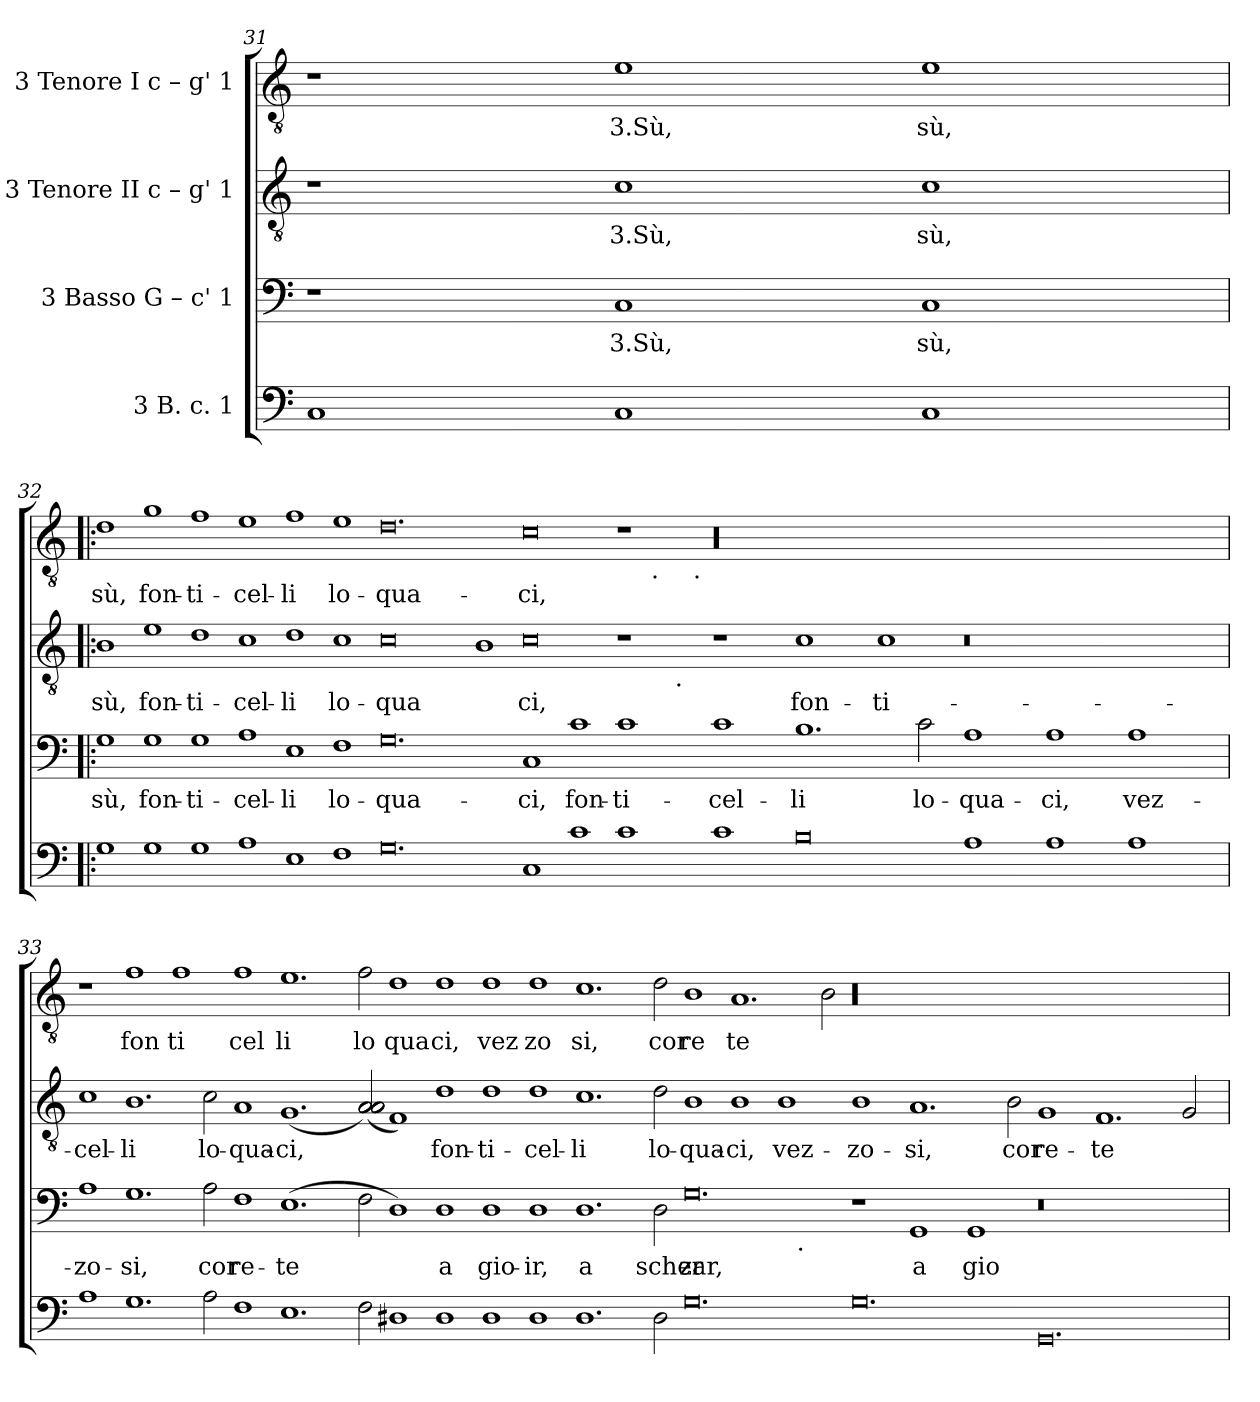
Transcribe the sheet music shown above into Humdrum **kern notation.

**kern	**kern	**text	**kern	**text	**kern	**text
*part4	*part3	*part3	*part2	*part2	*part1	*part1
*staff4	*staff3	*staff3	*staff2	*staff2	*staff1	*staff1
*I"3  B. c.  1	*I"3  Basso  G – c'  1	*	*I"3  Tenore II  c – g'  1	*	*I"3  Tenore I  c – g'  1	*
!!LO:LB:g=z
*clefF4	*clefF4	*	*clefGv2	*	*clefGv2	*
*k[]	*k[]	*	*k[]	*	*k[]	*
*C:	*C:	*	*C:	*	*C:	*
=31	=31	=31	=31	=31	=31	=31
1C	1r	.	1r	.	1r	.
!	!	!LO:LY:b:rj	!	!LO:LY:b:rj	!	!LO:LY:b:rj
1C	1C	3.Sù,	1c	3.Sù,	1e	3.Sù,
!	!	!LO:LY:b:rj	!	!LO:LY:b:rj	!	!LO:LY:b:rj
1C	1C	sù,	1c	sù,	1e	sù,
=32!|:	=32!|:	=32!|:	=32!|:	=32!|:	=32!|:	=32!|:
!	!	!LO:LY:b:rj	!	!LO:LY:b:rj	!	!LO:LY:b:rj
*	*	*	*^	*	*^	*
*	*	*	*	*	*	*	*^	*
1G	1G	sù,	1B	1ryy	sù,	1d	1ryy	1ryy	sù,
!	!	!LO:LY:b:rj	!	!	!LO:LY:b:rj	!	!	!	!LO:LY:b:rj
1G	1G	fon-	1e	1ryy	fon-	1g	1ryy	1ryy	fon-
!	!	!LO:LY:b:rj	!	!	!LO:LY:b:rj	!	!	!	!LO:LY:b:rj
1G	1G	-ti-	1d	1ryy	-ti-	1f	1ryy	1ryy	-ti-
!	!	!LO:LY:b:rj	!	!	!LO:LY:b:rj	!	!	!	!LO:LY:b:rj
1A	1A	-cel-	1c	1ryy	-cel-	1e	1ryy	1ryy	-cel-
!	!	!LO:LY:b:rj	!	!	!LO:LY:b:rj	!	!	!	!LO:LY:b:rj
1E	1E	-li	1d	1ryy	-li	1f	1ryy	1ryy	-li
!	!	!LO:LY:b:rj	!	!	!LO:LY:b:rj	!	!	!	!LO:LY:b:rj
1F	1F	lo-	1c	1ryy	lo-	1e	1ryy	1ryy	lo-
!	!	!LO:LY:b:rj	!	!	!LO:LY:b:rj	!	!	!	!LO:LY:b:rj
0.G	0.G	-qua-	0c	1ryy	-qua-	0.d	1ryy	1ryy	-qua-
.	.	.	.	1ryy	.	.	1ryy	1ryy	.
!	!	!	!	!	!LO:LY:b:rj	!	!	!	!
.	.	.	1B	1ryy	--	.	1ryy	4%15ryy	.
!	!	!LO:LY:b:rj	!	!	!LO:LY:b:rj	!	!	!	!LO:LY:b:rj
1C	1C	-ci,	0c	1ryy	-ci,	0c	1ryy	.	-ci,
!	!	!LO:LY:b:rj	!	!	!	!	!	!	!
1c	1c	fon-	.	1ryy	.	.	1ryy	.	.
!	!	!LO:LY:b:rj	!	!	!	!	!	!	!
1c	1c	-ti-	1r	2ryy	.	1r	4ryy	.	.
.	.	.	.	.	.	.	16ryy	.	.
.	.	.	.	.	.	.	64ryy	.	.
!	!	!	!	!	!	!	!LO:TX:b:t=.	!	!
.	.	.	.	.	.	.	1ryy	.	.
.	.	.	.	32.ryy	.	.	.	.	.
!	!	!	!	!LO:TX:b:t=.	!	!	!	!	!
.	.	.	.	1ryy	.	.	.	.	.
!	!	!	!	!	!	!	!	!LO:TX:b:t=.	!
.	.	.	.	.	.	.	.	1ryy	.
!	!	!LO:LY:b:rj	!	!	!	!	!	!	!
1c	1c	-cel-	1r	.	.	00.r	.	.	.
.	.	.	.	.	.	.	1ryy	.	.
.	.	.	.	1ryy	.	.	.	.	.
.	.	.	.	.	.	.	.	1ryy	.
!	!	!LO:LY:b:rj	!	!	!LO:LY:b:rj	!	!	!	!
0B	1.B	-li	1c	.	fon-	.	.	.	.
.	.	.	.	.	.	.	1ryy	.	.
.	.	.	.	1ryy	.	.	.	.	.
.	.	.	.	.	.	.	.	1ryy	.
!	!	!	!	!	!LO:LY:b:rj	!	!	!	!
.	.	.	1c	.	-ti-	.	.	.	.
.	.	.	.	.	.	.	1ryy	.	.
!	!	!LO:LY:b:rj	!	!	!	!	!	!	!
.	2c\	lo-	.	.	.	.	.	.	.
.	.	.	.	1ryy	.	.	.	.	.
.	.	.	.	.	.	.	.	1ryy	.
!	!	!LO:LY:b:rj	!	!	!	!	!	!	!
1A	1A	-qua-	0.r	.	.	.	.	.	.
.	.	.	.	.	.	.	1ryy	.	.
.	.	.	.	1ryy	.	.	.	.	.
.	.	.	.	.	.	.	.	1ryy	.
!	!	!LO:LY:b:rj	!	!	!	!	!	!	!
1A	1A	-ci,	.	.	.	.	.	.	.
.	.	.	.	.	.	.	1ryy	.	.
.	.	.	.	1ryy	.	.	.	.	.
.	.	.	.	.	.	.	.	1ryy	.
!	!	!LO:LY:b:rj	!	!	!	!	!	!	!
1A	1A	vez-	.	.	.	.	.	.	.
.	.	.	.	.	.	.	2ryy	.	.
.	.	.	.	4ryy	.	.	.	.	.
.	.	.	.	.	.	.	.	4ryy	.
.	.	.	.	8ryy	.	.	.	.	.
.	.	.	.	.	.	.	8ryy	.	.
.	.	.	.	16ryy	.	.	.	.	.
.	.	.	.	.	.	.	32.ryy	.	.
.	.	.	.	64ryy	.	.	.	.	.
!!LO:PB:g=z
=33	=33	=33	=33	=33	=33	=33	=33	=33	=33
!	!	!	!	!	!	!LO:TX:b:t=.	!	!	!
!	!	!	!	!	!	!LO:TX:b:t=.	!	!	!
!	!	!LO:LY:b:rj	!	!	!LO:LY:b:rj	!	!	!	!
*	*	*	*v	*v	*	*	*	*	*
*	*^	*	*	*	*v	*v	*v	*
1A	1A	1ryy	-zo-	1c	-cel-	1r	.
!	!	!	!LO:LY:b:rj	!	!LO:LY:b:rj	!	!LO:LY:b:rj
1.G	1.G	1ryy	-si,	1.B	-li	1f	fon
!	!	!	!	!	!	!	!LO:LY:b:rj
.	.	1ryy	.	.	.	1f	ti
!	!	!	!LO:LY:b:rj	!	!LO:LY:b:rj	!	!
2A\	2A\	.	cor-	2c\	lo-	.	.
!	!	!	!LO:LY:b:rj	!	!LO:LY:b:rj	!	!LO:LY:b:rj
1F	1F	1ryy	-re-	1A	-qua-	1f	cel
!	!	!	!LO:LY:b:rj	!	!LO:LY:b:rj	!	!LO:LY:b:rj
1.E	(>1.E	1ryy	-te	(<1.G	-ci,	1.e	li
.	.	1ryy	.	.	.	.	.
!	!	!	!LO:LY:b:rj	!	!LO:LY:b:rj	!	!LO:LY:b:rj
2F\	2F\	.	.	(<2A/ 2A/ 2A/ 2A/)	.	2f\	lo
!	!	!	!LO:LY:b:rj	!	!LO:LY:b:rj	!	!LO:LY:b:rj
1D#	1D)	1ryy	.	1F)	.	1d	qua
!	!	!	!LO:LY:b:rj	!	!LO:LY:b:rj	!	!LO:LY:b:rj
1D#	1D	1ryy	a	1d	fon-	1d	ci,
!	!	!	!LO:LY:b:rj	!	!LO:LY:b:rj	!	!LO:LY:b:rj
1D#	1D	1ryy	gio-	1d	-ti-	1d	vez
!	!	!	!LO:LY:b:rj	!	!LO:LY:b:rj	!	!LO:LY:b:rj
1D#	1D	1ryy	-ir,	1d	-cel-	1d	zo
!	!	!	!LO:LY:b:rj	!	!LO:LY:b:rj	!	!LO:LY:b:rj
1.D#	1.D	1ryy	a	1.c	-li	1.c	si,
.	.	1ryy	.	.	.	.	.
!	!	!	!LO:LY:b:rj	!	!LO:LY:b:rj	!	!LO:LY:b:rj
2D#\	2D\	.	scher-	2d\	lo-	2d\	cor
!	!	!	!LO:LY:b:rj	!	!LO:LY:b:rj	!	!LO:LY:b:rj
0.G	0.G	1ryy	-zar,	1B	-qua-	1B	re
!	!	!	!	!	!LO:LY:b:rj	!	!LO:LY:b:rj
.	.	1ryy	.	1B	-ci,	1.A	te
!	!	!	!	!	!LO:LY:b:rj	!	!
.	.	8ryy	.	1B	vez-	.	.
.	.	32ryy	.	.	.	.	.
!	!	!LO:TX:b:t=.	!	!	!	!	!
.	.	1ryy	.	.	.	.	.
!	!	!	!	!	!	!	!LO:LY:b:rj
.	.	.	.	.	.	2B\	.
!	!	!	!	!	!LO:LY:b:rj	!	!
0.G	1r	.	.	1B	-zo-	00.r	.
.	.	1ryy	.	.	.	.	.
!	!	!	!LO:LY:b:rj	!	!LO:LY:b:rj	!	!
.	1GG	.	a	1.A	-si,	.	.
.	.	1ryy	.	.	.	.	.
!	!	!	!LO:LY:b:rj	!	!	!	!
.	1GG	.	gio-	.	.	.	.
.	.	1ryy	.	.	.	.	.
!	!	!	!	!	!LO:LY:b:rj	!	!
.	.	.	.	2B\	cor-	.	.
!	!	!	!	!	!LO:LY:b:rj	!	!
0.GG	0.r	.	.	1G	-re-	.	.
.	.	1ryy	.	.	.	.	.
!	!	!	!	!	!LO:LY:b:rj	!	!
.	.	.	.	1.F	-te	.	.
.	.	1ryy	.	.	.	.	.
.	.	2ryy	.	.	.	.	.
!	!	!	!	!	!LO:LY:b:rj	!	!
.	.	.	.	2G/	.	.	.
.	.	4ryy	.	.	.	.	.
.	.	16.ryy	.	.	.	.	.
*	*v	*v	*	*	*	*	*
=	=	=	=	=	=	=
*-	*-	*-	*-	*-	*-	*-
